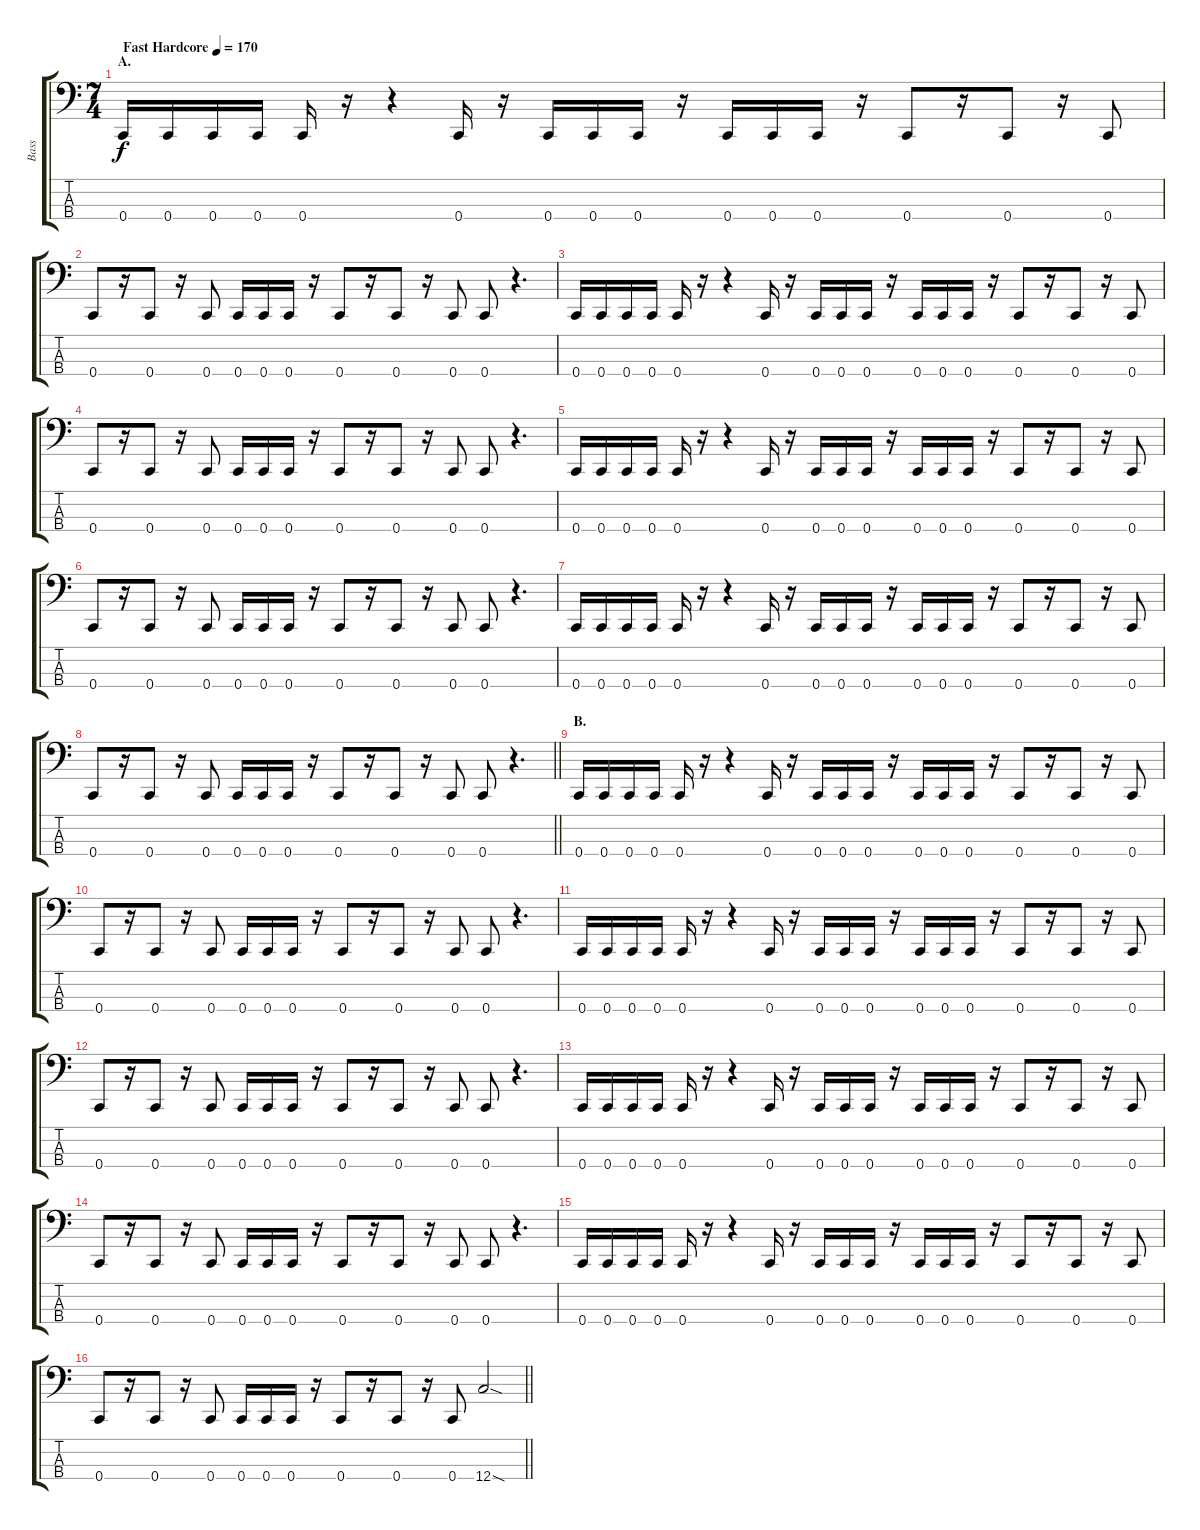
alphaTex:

\track ("Bass" "Bass") {instrument electricbasspick}
\staff {score tabs}
\tuning (F2 C2 G1 C1) {hide}
\ts (7 4)
\section ("" "A.")
\tempo (170 "Fast Hardcore")
\clef f4
\ks c
0.4.16{dy f instrument electricbasspick} 0.4.16 0.4.16 0.4.16 0.4.16 r.16 r.4 0.4.16 r.16 0.4.16 0.4.16 0.4.16 r.16 0.4.16 0.4.16 0.4.16 r.16 0.4.8 r.16 0.4.8 r.16 0.4.8 |
0.4.8 r.16 0.4.8 r.16 0.4.8 0.4.16 0.4.16 0.4.16 r.16 0.4.8 r.16 0.4.8 r.16 0.4.8 0.4.8 r.4{d} |
0.4.16 0.4.16 0.4.16 0.4.16 0.4.16 r.16 r.4 0.4.16 r.16 0.4.16 0.4.16 0.4.16 r.16 0.4.16 0.4.16 0.4.16 r.16 0.4.8 r.16 0.4.8 r.16 0.4.8 |
0.4.8 r.16 0.4.8 r.16 0.4.8 0.4.16 0.4.16 0.4.16 r.16 0.4.8 r.16 0.4.8 r.16 0.4.8 0.4.8 r.4{d} |
0.4.16 0.4.16 0.4.16 0.4.16 0.4.16 r.16 r.4 0.4.16 r.16 0.4.16 0.4.16 0.4.16 r.16 0.4.16 0.4.16 0.4.16 r.16 0.4.8 r.16 0.4.8 r.16 0.4.8 |
0.4.8 r.16 0.4.8 r.16 0.4.8 0.4.16 0.4.16 0.4.16 r.16 0.4.8 r.16 0.4.8 r.16 0.4.8 0.4.8 r.4{d} |
0.4.16 0.4.16 0.4.16 0.4.16 0.4.16 r.16 r.4 0.4.16 r.16 0.4.16 0.4.16 0.4.16 r.16 0.4.16 0.4.16 0.4.16 r.16 0.4.8 r.16 0.4.8 r.16 0.4.8 |
\barLineRight lightlight
0.4.8 r.16 0.4.8 r.16 0.4.8 0.4.16 0.4.16 0.4.16 r.16 0.4.8 r.16 0.4.8 r.16 0.4.8 0.4.8 r.4{d} |
\section ("" "B.")
0.4.16 0.4.16 0.4.16 0.4.16 0.4.16 r.16 r.4 0.4.16 r.16 0.4.16 0.4.16 0.4.16 r.16 0.4.16 0.4.16 0.4.16 r.16 0.4.8 r.16 0.4.8 r.16 0.4.8 |
0.4.8 r.16 0.4.8 r.16 0.4.8 0.4.16 0.4.16 0.4.16 r.16 0.4.8 r.16 0.4.8 r.16 0.4.8 0.4.8 r.4{d} |
0.4.16 0.4.16 0.4.16 0.4.16 0.4.16 r.16 r.4 0.4.16 r.16 0.4.16 0.4.16 0.4.16 r.16 0.4.16 0.4.16 0.4.16 r.16 0.4.8 r.16 0.4.8 r.16 0.4.8 |
0.4.8 r.16 0.4.8 r.16 0.4.8 0.4.16 0.4.16 0.4.16 r.16 0.4.8 r.16 0.4.8 r.16 0.4.8 0.4.8 r.4{d} |
0.4.16 0.4.16 0.4.16 0.4.16 0.4.16 r.16 r.4 0.4.16 r.16 0.4.16 0.4.16 0.4.16 r.16 0.4.16 0.4.16 0.4.16 r.16 0.4.8 r.16 0.4.8 r.16 0.4.8 |
0.4.8 r.16 0.4.8 r.16 0.4.8 0.4.16 0.4.16 0.4.16 r.16 0.4.8 r.16 0.4.8 r.16 0.4.8 0.4.8 r.4{d} |
0.4.16 0.4.16 0.4.16 0.4.16 0.4.16 r.16 r.4 0.4.16 r.16 0.4.16 0.4.16 0.4.16 r.16 0.4.16 0.4.16 0.4.16 r.16 0.4.8 r.16 0.4.8 r.16 0.4.8 |
\barLineRight lightlight
0.4.8 r.16 0.4.8 r.16 0.4.8 0.4.16 0.4.16 0.4.16 r.16 0.4.8 r.16 0.4.8 r.16 0.4.8 12.4{sod}.2
